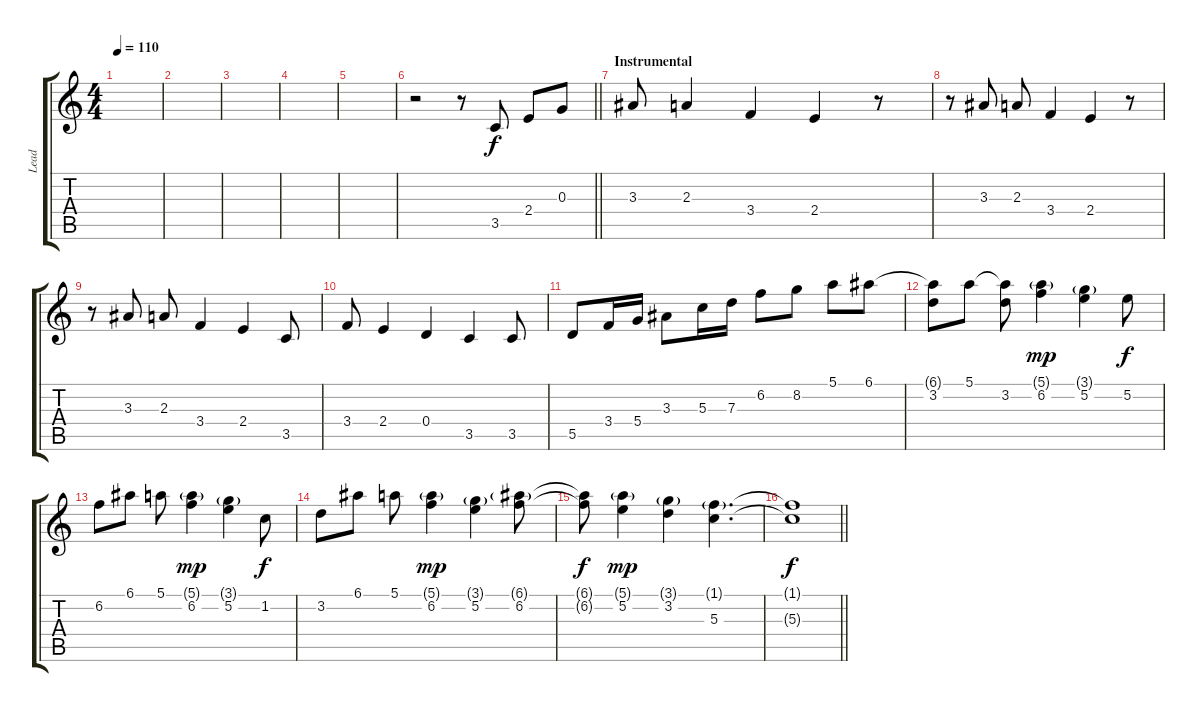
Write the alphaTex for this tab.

\track ("Lead" "Lead") {instrument distortionguitar}
\staff {score tabs}
\tuning (E4 B3 G3 D3 A2 E2) {hide}
\ts (4 4)
\tempo 110
\clef g2
\ks c
|
|
|
|
|
\barLineRight lightlight
r.2 r.8 3.5.8 2.4.8 0.3.8 |
\section ("" "Instrumental")
3.3.8 2.3.4 3.4.4 2.4.4 r.8 |
r.8 3.3.8 2.3.8 3.4.4 2.4.4 r.8 |
r.8 3.3.8 2.3.8 3.4.4 2.4.4 3.5.8 |
3.4.8 2.4.4 0.4.4 3.5.4 3.5.8 |
5.5.8 3.4.16 5.4.16 3.3.8 5.3.16 7.3.16 6.2.8 8.2.8 5.1.8 6.1.8 |
(6.1{t} 3.2).8 5.1.8 (5.1{t} 3.2).8 (5.1{g} 6.2).4{dy mp} (3.1{g} 5.2).4 5.2.8{dy f} |
6.2.8 6.1.8 5.1.8 (5.1{g} 6.2).4{dy mp} (3.1{g} 5.2).4 1.2.8{dy f} |
3.2.8 6.1.8 5.1.8 (5.1{g} 6.2).4{dy mp} (3.1{g} 5.2).4 (6.1{g} 6.2).8 |
(6.1{t} 6.2{t}).8{dy f} (5.1{g} 5.2).4{dy mp} (3.1{g} 3.2).4 (1.1{g} 5.3).4{d} |
\barLineRight lightlight
(1.1{t} 5.3{t}).1{dy f}
